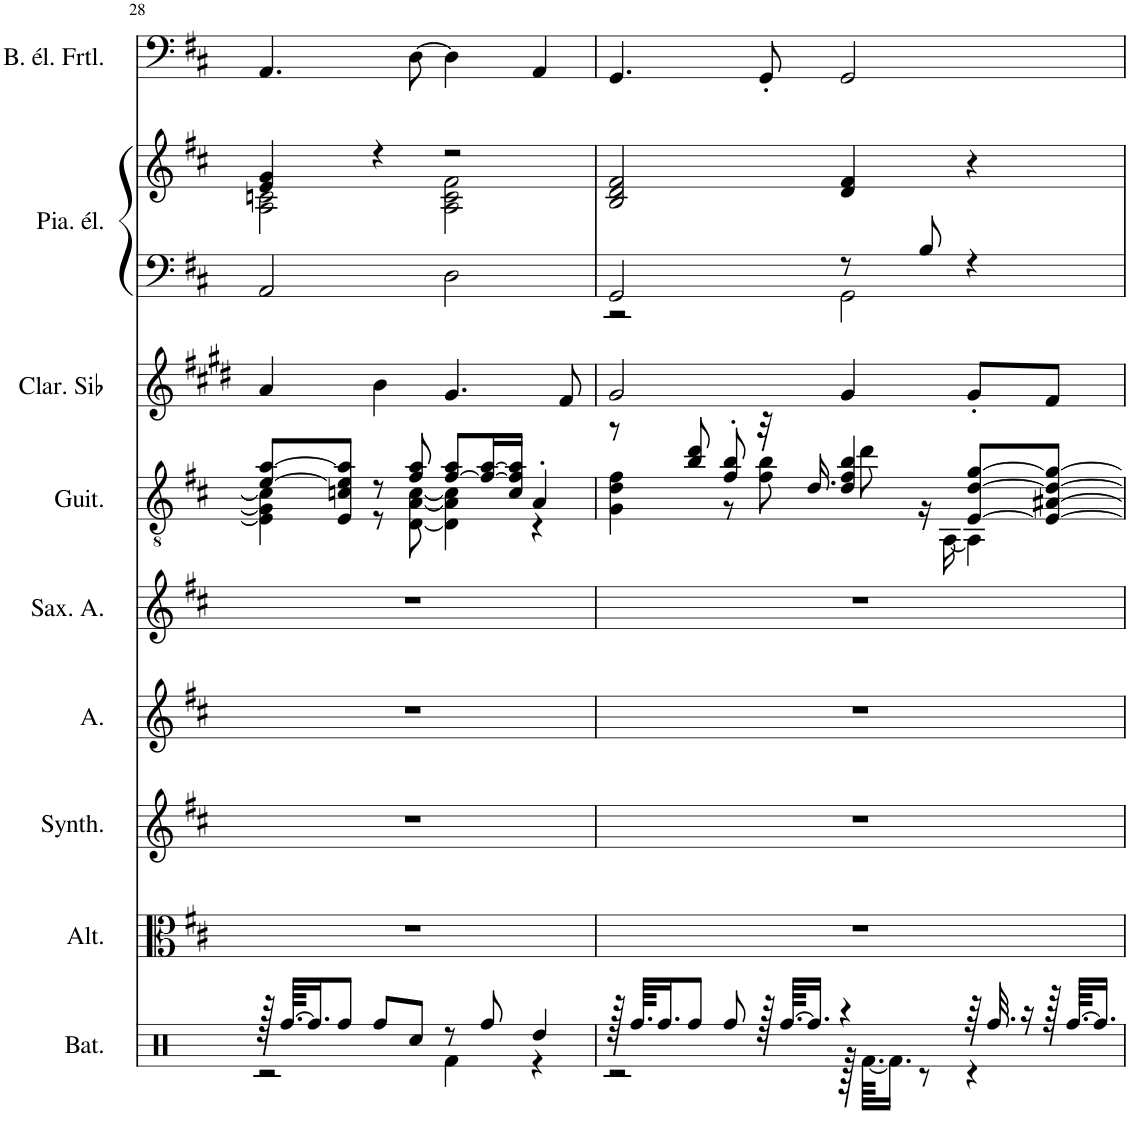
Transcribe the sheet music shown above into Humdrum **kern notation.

**kern	**kern	**kern	**kern	**kern	**kern	**kern	**kern	**kern	**kern
*part9	*part8	*part7	*part6	*part5	*part4	*part3	*part2	*part2	*part1
*staff10	*staff9	*staff8	*staff7	*staff6	*staff5	*staff4	*staff3	*staff2	*staff1
*I"Batterie	*I"Altos, Acoustic Grand Piano	*I"Synthétiseur d'instruments à cordes, Acoustic Grand Piano	*I"Alto, Acoustic Grand Piano	*I"Saxophone Alto, Acoustic Grand Piano	*I"Guitare classique	*I"Clarinette en Sib	*I"Piano électrique, Acoustic Grand Piano	*	*I"Basse électrique fretless, Acoustic Grand Piano
*I'Bat.	*I'Alt.	*I'Synth.	*I'A.	*I'Sax. A.	*I'Guit.	*I'Clar. Sib	*I'Pia. él.	*	*I'B. él. Frtl.
!!LO:PB:g=z
*clefX	*clefC3	*clefG2	*clefG2	*clefG2	*clefGv2	*clefG2	*clefG2	*clefF4	*clefF4
*	*	*	*	*Trd5c9	*	*Trd1c2	*	*	*Trd7c12
*k[]	*k[f#c#]	*k[f#c#]	*k[f#c#]	*k[f#c#]	*k[f#c#]	*k[f#c#g#d#]	*k[f#c#]	*k[f#c#]	*k[f#c#]
*M4/4	*M4/4	*M4/4	*M4/4	*M4/4	*M4/4	*M4/4	*M4/4	*M4/4	*M4/4
=28	=28	=28	=28	=28	=28	=28	=28	=28	=28
*^	*	*	*	*	*^	*	*	*^	*
128r	2r	1r	1r	1r	1r	[8e/ [8a/L	4E\] 4G\] 4c\]	4a/	2AA/	4e/ 4g/	2A\ 2cn\	4.AA/
[64.Rff/KKLL	.	.	.	.	.	.	.	.	.	.	.	.
16.Rff/J]	.	.	.	.	.	.	.	.	.	.	.	.
8Rff/J	.	.	.	.	.	8E/ 8cn/ 8e/] 8a/]J	.	.	.	.	.	.
8Rff/L	.	.	.	.	.	8r	8r	4b\	.	4r	.	.
8Rcc/J	.	.	.	.	.	8f#/ 8a/	[8D\ [8A\ [8c\	.	.	.	.	[8D\
8r	4Rf\	.	.	.	.	[8f#/ 8a/L	4D\] 4A\] 4c\]	4.g#/	2D\	2r	2A\ 2c\ 2f#\	4D\]
8Rff/	.	.	.	.	.	16f#/_ [16a/L	.	.	.	.	.	.
.	.	.	.	.	.	16c/ 16f#/] 16a/]JJ	.	.	.	.	.	.
4Rdd/	4r	.	.	.	.	4A'/	4r	.	.	.	.	4AA/
.	.	.	.	.	.	.	.	8f#/	.	.	.	.
*	*	*	*	*	*	*	*	*	*	*v	*v	*
=29	=29	=29	=29	=29	=29	=29	=29	=29	=29	=29	=29
*	*	*	*	*	*	*	*	*	*^	*	*
128r	2r	1r	1r	1r	1r	8r	4G\ 4d\ 4f#\	2g#/	2GG/	2r	2B/ 2d/ 2f#/	4.GG/
64.Rff/KKLL	.	.	.	.	.	.	.	.	.	.	.	.
16.Rff/J	.	.	.	.	.	.	.	.	.	.	.	.
8Rff/J	.	.	.	.	.	8b/ 8dd/	.	.	.	.	.	.
8Rff/	.	.	.	.	.	8f#/' 8b/'	8r	.	.	.	.	.
128r	.	.	.	.	.	32r	8f#\ 8b\	.	.	.	.	8GG'/
[64.Rff/KKLL	.	.	.	.	.	.	.	.	.	.	.	.
16.Rff/JJ]	.	.	.	.	.	16.d/	.	.	.	.	.	.
4r	128r	.	.	.	.	4d/ 4f#/ 4b/	8dd\	4g#/	8r	2GG\	4d/ 4f#/	2GG/
.	[64.Rf\KKLL	.	.	.	.	.	.	.	.	.	.	.
.	16.Rf\JJ]	.	.	.	.	.	.	.	.	.	.	.
.	8r	.	.	.	.	.	16r	.	8B/	.	.	.
.	.	.	.	.	.	.	[16AA\	.	.	.	.	.
64r	4r	.	.	.	.	[8E/ [8d/ [8g/L	4AA\]	8g#'/L	4r	.	4r	.
32.Rff/	.	.	.	.	.	.	.	.	.	.	.	.
16r	.	.	.	.	.	.	.	.	.	.	.	.
128r	.	.	.	.	.	8E/_ [8A#X/ 8d/_ 8g/_J	.	8f#/J	.	.	.	.
[64.Rff/KKLL	.	.	.	.	.	.	.	.	.	.	.	.
16.Rff/JJ]	.	.	.	.	.	.	.	.	.	.	.	.
*v	*v	*	*	*	*	*v	*v	*	*v	*v	*	*
=	=	=	=	=	=	=	=	=	=
*-	*-	*-	*-	*-	*-	*-	*-	*-	*-
